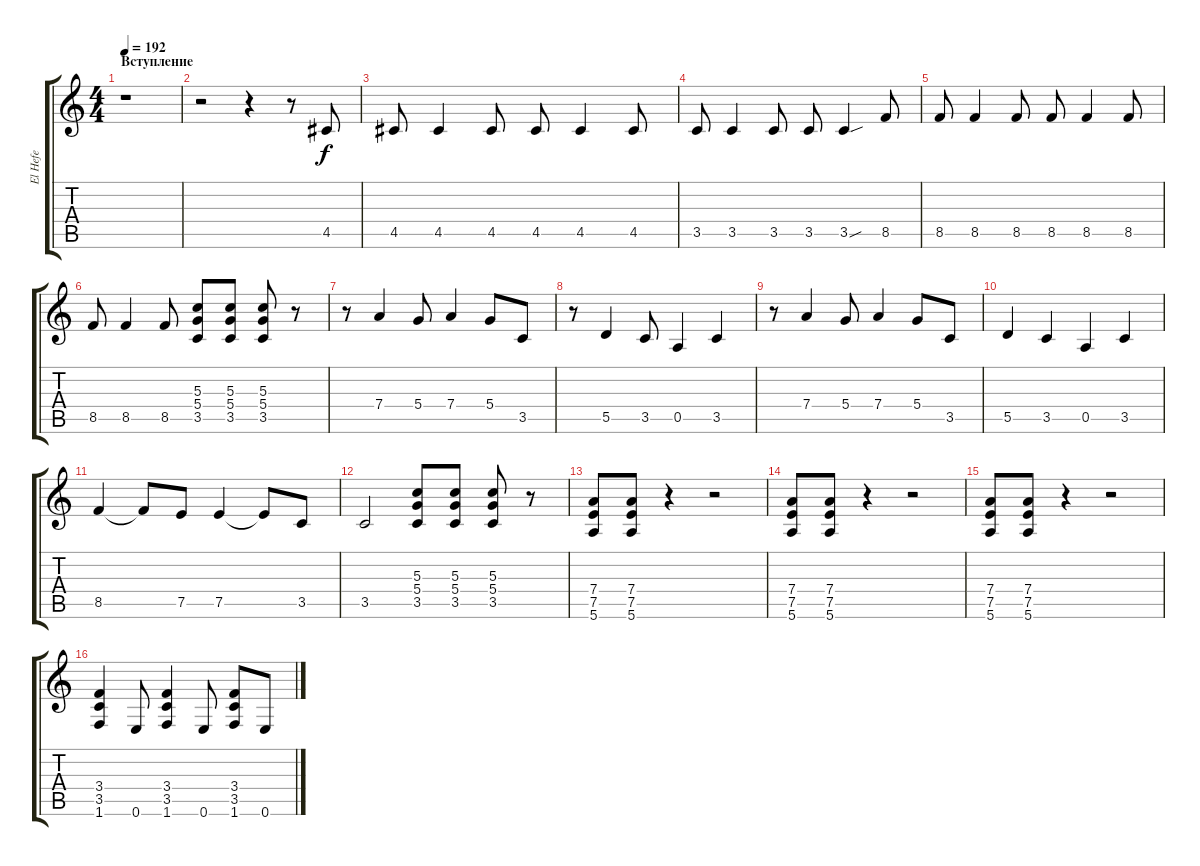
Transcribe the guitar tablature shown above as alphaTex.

\track ("El Hefe" "El Hefe") {instrument overdrivenguitar}
\staff {score tabs}
\tuning (E4 B3 G3 D3 A2 E2) {hide}
\ts (4 4)
\section ("" "Вступление")
\tempo 192
\clef g2
\ks c
r.1{dy f instrument overdrivenguitar} |
r.2 r.4 r.8 4.5.8 |
4.5.8 4.5.4 4.5.8 4.5.8 4.5.4 4.5.8 |
3.5.8 3.5.4 3.5.8 3.5.8 3.5{sou}.4 8.5.8 |
8.5.8 8.5.4 8.5.8 8.5.8 8.5.4 8.5.8 |
8.5.8 8.5.4 8.5.8 (5.3 5.4 3.5).8 (5.3 5.4 3.5).8 (5.3 5.4 3.5).8 r.8 |
r.8 7.4.4 5.4.8 7.4.4 5.4.8 3.5.8 |
r.8 5.5.4 3.5.8 0.5.4 3.5.4 |
r.8 7.4.4 5.4.8 7.4.4 5.4.8 3.5.8 |
5.5.4 3.5.4 0.5.4 3.5.4 |
8.5.4 8.5{t}.8 7.5.8 7.5.4 7.5{t}.8 3.5.8 |
3.5.2 (5.3 5.4 3.5).8 (5.3 5.4 3.5).8 (5.3 5.4 3.5).8 r.8 |
(7.4 7.5 5.6).8 (7.4 7.5 5.6).8 r.4 r.2 |
(7.4 7.5 5.6).8 (7.4 7.5 5.6).8 r.4 r.2 |
(7.4 7.5 5.6).8 (7.4 7.5 5.6).8 r.4 r.2 |
(3.4 3.5 1.6).4 0.6.8 (3.4 3.5 1.6).4 0.6.8 (3.4 3.5 1.6).8 0.6.8
